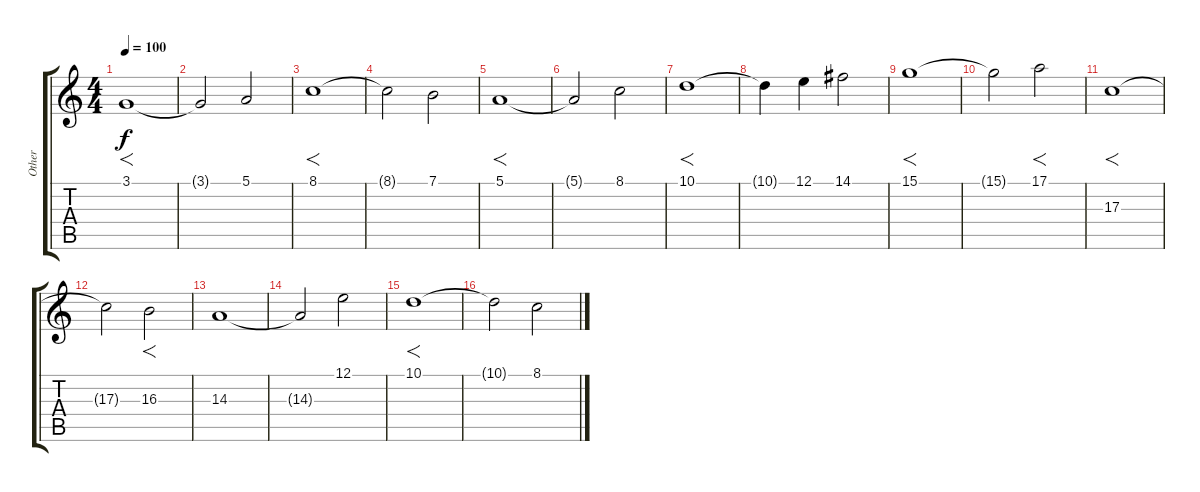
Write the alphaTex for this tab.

\track ("Other" "Other") {instrument violin}
\staff {score tabs}
\tuning (E4 B3 G3 D3 A2 E2) {hide}
\ts (4 4)
\tempo 100
\clef g2
\ks c
3.1.1{f dy f} |
3.1{t}.2 5.1.2 |
8.1.1{f} |
8.1{t}.2 7.1.2 |
5.1.1{f} |
5.1{t}.2 8.1.2 |
10.1.1{f} |
10.1{t}.4 12.1.4 14.1.2 |
15.1.1{f} |
15.1{t}.2 17.1.2{f} |
17.3.1{f} |
17.3{t}.2 16.3.2{f} |
14.3.1 |
14.3{t}.2 12.1.2 |
10.1.1{f} |
10.1{t}.2 8.1.2
